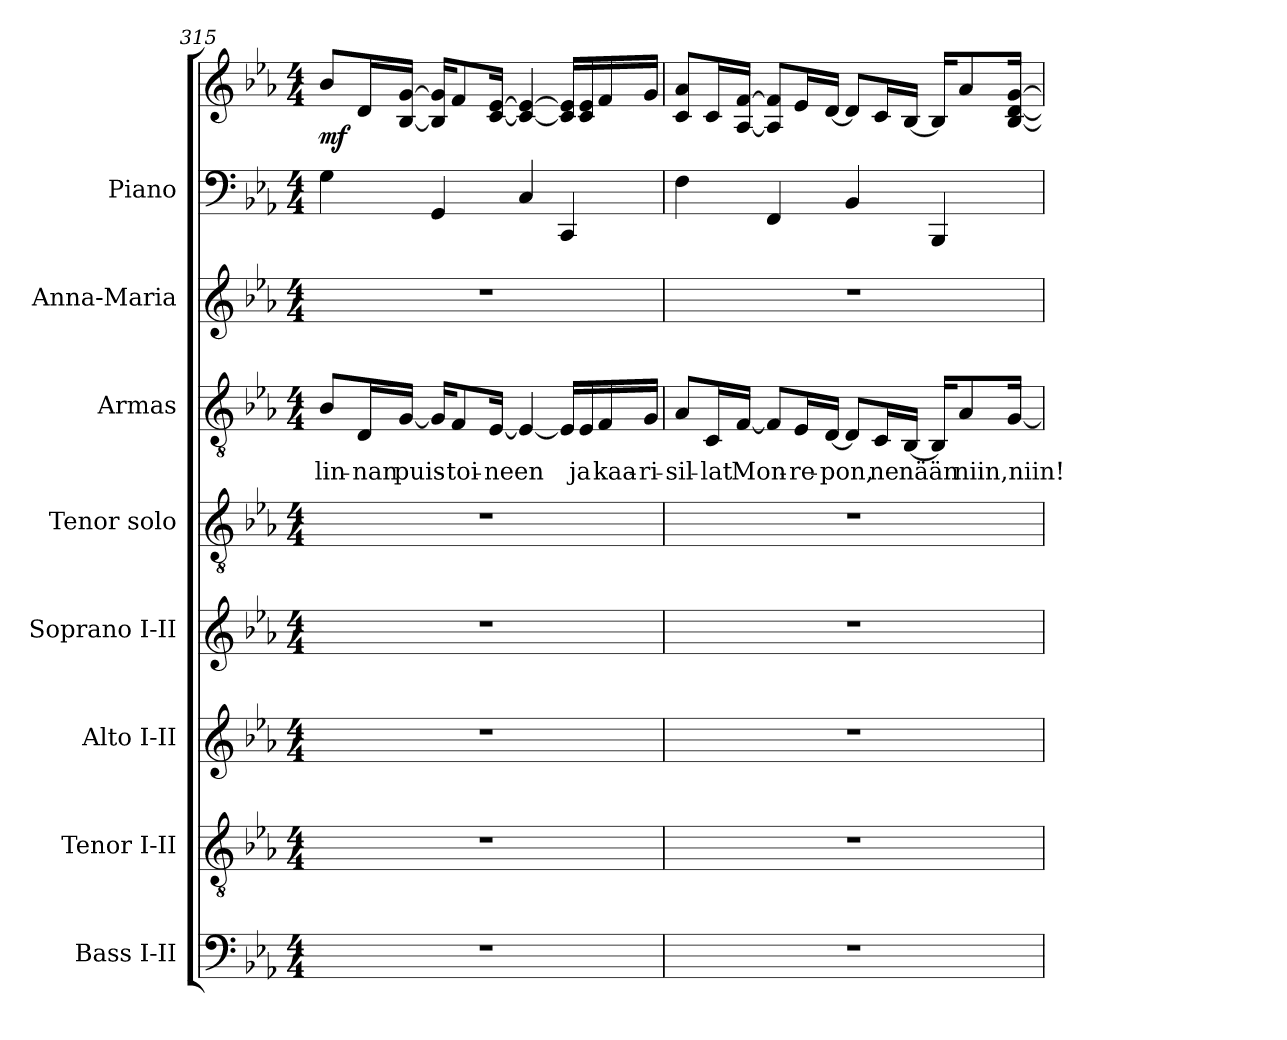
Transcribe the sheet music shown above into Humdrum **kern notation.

**kern	**kern	**kern	**kern	**kern	**kern	**text	**kern	**kern	**kern	**dynam
*part8	*part7	*part6	*part5	*part4	*part3	*part3	*part2	*part1	*part1	*part1
*staff9	*staff8	*staff7	*staff6	*staff5	*staff4	*staff4	*staff3	*staff2	*staff1	*staff1/2
*I"Bass I-II	*I"Tenor I-II	*I"Alto I-II	*I"Soprano I-II	*I"Tenor solo	*I"Armas	*	*I"Anna-Maria	*I"Piano	*	*
*I'B.	*I'T.	*I'A.	*I'S.	*I'T. Solo	*I'Armas	*	*I'A-M	*I'Pno.	*	*
*clefF4	*clefGv2	*clefG2	*clefG2	*clefGv2	*clefGv2	*	*clefG2	*clefF4	*clefG2	*
*	*ITrd7c12	*	*	*ITrd7c12	*ITrd7c12	*	*	*	*	*
*k[b-e-a-]	*k[b-e-a-]	*k[b-e-a-]	*k[b-e-a-]	*k[b-e-a-]	*k[b-e-a-]	*	*k[b-e-a-]	*k[b-e-a-]	*k[b-e-a-]	*
*E-:	*E-:	*E-:	*E-:	*E-:	*E-:	*	*E-:	*E-:	*E-:	*
*M4/4	*M4/4	*M4/4	*M4/4	*M4/4	*M4/4	*	*M4/4	*M4/4	*M4/4	*
=315	=315	=315	=315	=315	=315	=315	=315	=315	=315	=315
!	!	!	!	!	!	!LO:LY:b:color=#000000	!	!	!	!
1r	1r	1r	1r	1r	8BB-i/L	lin-	1r	4Gi\	8b-i/L	mf
!	!	!	!	!	!	!LO:LY:b:color=#000000	!	!	!	!
.	.	.	.	.	16DDi/L	-nan	.	.	16di/L	.
!	!	!	!	!	!	!LO:LY:b:color=#000000	!	!	!	!
.	.	.	.	.	[<16GGi/JJ	puis-	.	.	[<16B-i/ [>16giJJ	.
.	.	.	.	.	16GGi/KL]	.	.	4GGi/	16B-i/] 16gi]KL	.
!	!	!	!	!	!	!LO:LY:b:color=#000000	!	!	!	!
.	.	.	.	.	8FFi/	-toi-	.	.	8fi/	.
!	!	!	!	!	!	!LO:LY:b:color=#000000	!	!	!	!
.	.	.	.	.	[<16EE-i/Jk	-neen	.	.	[<16ci/ [>16e-iJk	.
.	.	.	.	.	4EE-i/_<	.	.	4Ci/	4ci/_< 4e-i_>	.
.	.	.	.	.	16EE-i/LL]	.	.	4CCi/	16ci/] 16e-i]LL	.
!	!	!	!	!	!	!LO:LY:b:color=#000000	!	!	!	!
.	.	.	.	.	16EE-i/	ja	.	.	16ci/ 16e-i	.
!	!	!	!	!	!	!LO:LY:b:color=#000000	!	!	!	!
.	.	.	.	.	16FFi/	kaa-	.	.	16fi/	.
!	!	!	!	!	!	!LO:LY:b:color=#000000	!	!	!	!
.	.	.	.	.	16GGi/JJ	-ri-	.	.	16gi/JJ	.
!!LO:LB:g=z
=316	=316	=316	=316	=316	=316	=316	=316	=316	=316	=316
!	!	!	!	!	!	!LO:LY:b:color=#000000	!	!	!	!
1r	1r	1r	1r	1r	8AA-i/L	-sil-	1r	4Fi\	8ci/ 8a-iL	.
!	!	!	!	!	!	!LO:LY:b:color=#000000	!	!	!	!
.	.	.	.	.	16CCi/L	-lat	.	.	16ci/L	.
!	!	!	!	!	!	!LO:LY:b:color=#000000	!	!	!	!
.	.	.	.	.	[<16FFi/JJ	Mon-	.	.	[<16A-i/ [>16fiJJ	.
.	.	.	.	.	8FFi/L]	.	.	4FFi/	8A-i/] 8fi]L	.
!	!	!	!	!	!	!LO:LY:b:color=#000000	!	!	!	!
.	.	.	.	.	16EE-i/L	-re-	.	.	16e-i/L	.
!	!	!	!	!	!	!LO:LY:b:color=#000000	!	!	!	!
.	.	.	.	.	[<16DDi/JJ	-pon,	.	.	[<16di/JJ	.
.	.	.	.	.	8DDi/L]	.	.	4BB-i/	8di/L]	.
!	!	!	!	!	!	!LO:LY:b:color=#000000	!	!	!	!
.	.	.	.	.	16CCi/L	ne	.	.	16ci/L	.
!	!	!	!	!	!	!LO:LY:b:color=#000000	!	!	!	!
.	.	.	.	.	[<16BBB-i/JJ	nään	.	.	[<16B-i/JJ	.
.	.	.	.	.	16BBB-i/KL]	.	.	4BBB-i/	16B-i/KL]	.
!	!	!	!	!	!	!LO:LY:b:color=#000000	!	!	!	!
.	.	.	.	.	8AA-i/	niin,niin!	.	.	8a-i/	.
.	.	.	.	.	[<16GGi/Jk	.	.	.	[<16B-i/ [<16di [>16giJk	.
=	=	=	=	=	=	=	=	=	=	=
*-	*-	*-	*-	*-	*-	*-	*-	*-	*-	*-
